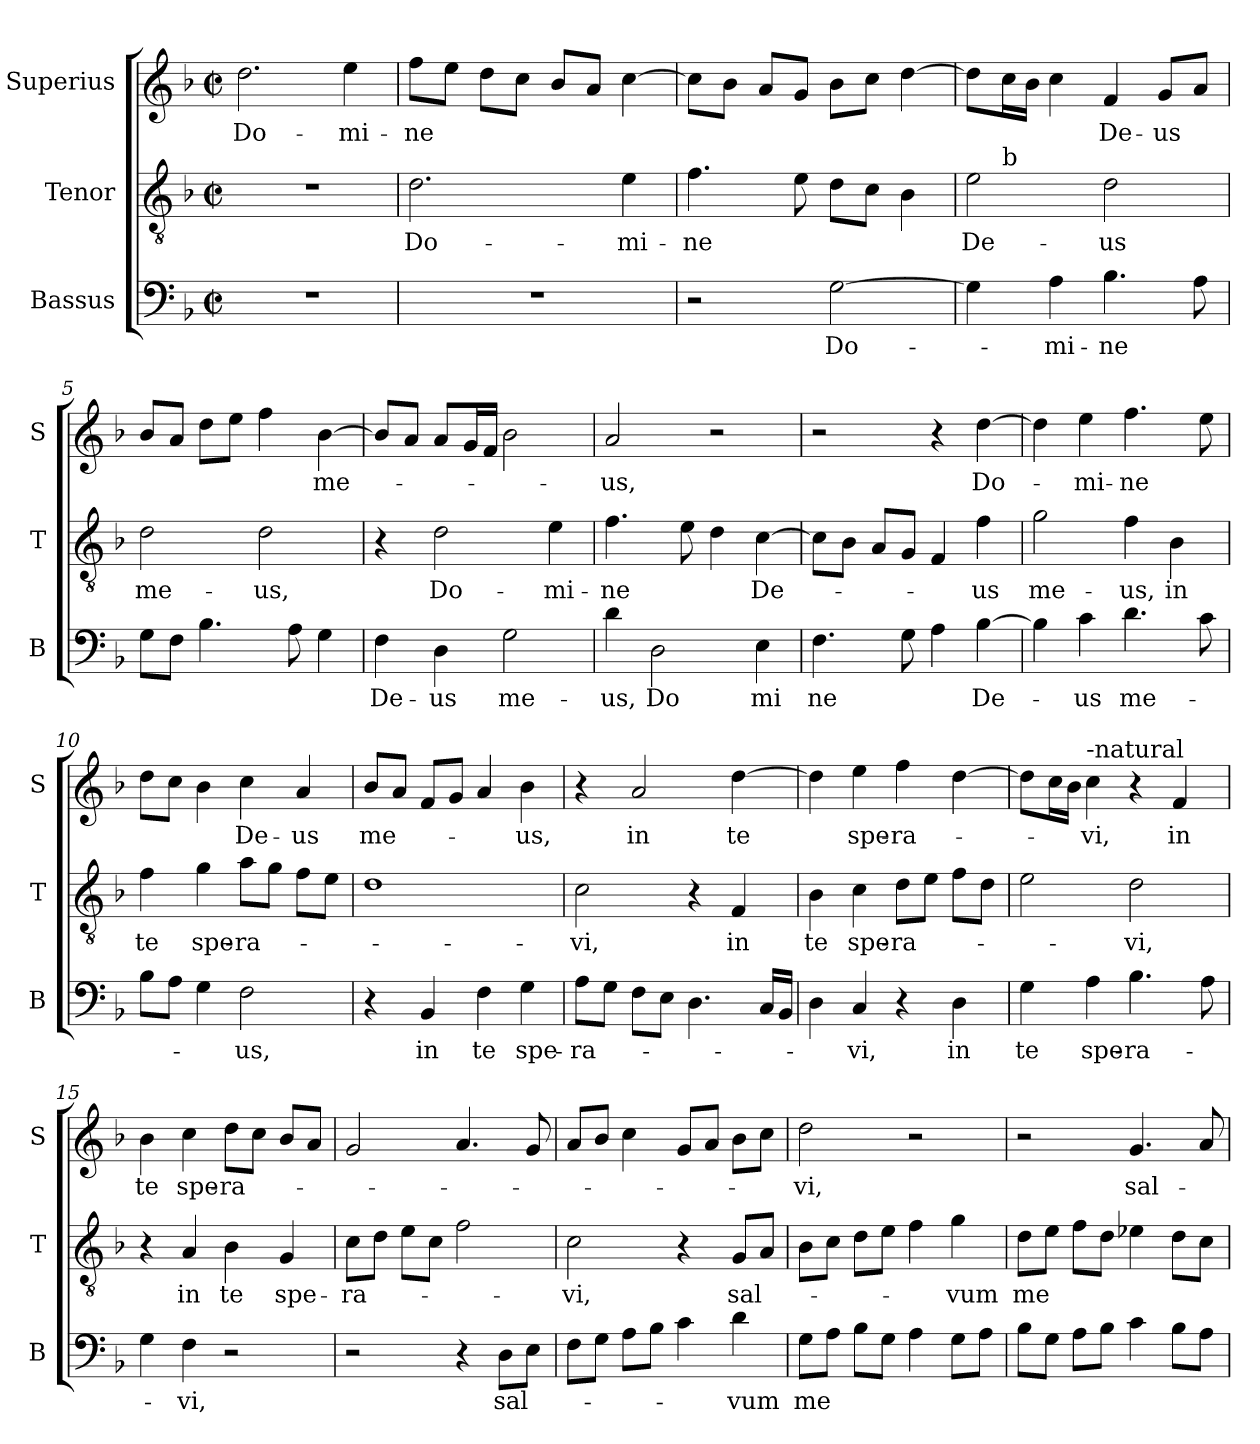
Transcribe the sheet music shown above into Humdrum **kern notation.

**kern	**text	**kern	**text	**kern	**text
*part3	*part3	*part2	*part2	*part1	*part1
*staff3	*staff3	*staff2	*staff2	*staff1	*staff1
*I"Bassus	*	*I"Tenor	*	*I"Superius	*
*I'B	*	*I'T	*	*I'S	*
*clefF4	*	*clefGv2	*	*clefG2	*
*k[b-]	*	*k[b-]	*	*k[b-]	*
*F:	*	*F:	*	*F:	*
*M2/2	*	*M2/2	*	*M2/2	*
*met(c|)	*	*met(c|)	*	*met(c|)	*
=1	=1	=1	=1	=1	=1
!	!	!	!	!	!LO:LY:b
1r	.	1r	.	2.dd\	Do-
!	!	!	!	!	!LO:LY:b
.	.	.	.	4ee\	-mi-
=2	=2	=2	=2	=2	=2
!	!	!	!LO:LY:b	!	!LO:LY:b
1r	.	2.d\	Do-	8ff\L	-ne
.	.	.	.	8ee\J	.
.	.	.	.	8dd\L	.
.	.	.	.	8cc\J	.
.	.	.	.	8b-/L	.
.	.	.	.	8a/J	.
!	!	!	!LO:LY:b	!	!
.	.	4e\	-mi-	[4cc\	.
=3	=3	=3	=3	=3	=3
!	!	!	!LO:LY:b	!	!
2r	.	4.f\	-ne	8cc\L]	.
.	.	.	.	8b-\J	.
.	.	.	.	8a/L	.
.	.	8e\	.	8g/J	.
!	!LO:LY:b	!	!	!	!
[2G\	Do-	8d\L	.	8b-\L	.
.	.	8c\J	.	8cc\J	.
.	.	4B-\	.	[4dd\	.
=4	=4	=4	=4	=4	=4
!	!	!	!LO:LY:b	!	!
*	*	*^	*	*	*
4G\]	.	2e\	8ryy	De-	8dd\L]	.
!	!	!	!LO:TX:a:t=b	!	!	!
.	.	.	2..ryy	.	16cc\L	.
.	.	.	.	.	16b-\JJ	.
!	!LO:LY:b	!	!	!	!	!
4A\	-mi-	.	.	.	4cc\	.
!	!LO:LY:b	!	!	!LO:LY:b	!	!LO:LY:b
4.B-\	-ne	2d\	.	-us	4f/	De-
!	!	!	!	!	!	!LO:LY:b
.	.	.	.	.	8g/L	-us
8A\	.	.	.	.	8a/J	.
=5	=5	=5	=5	=5	=5	=5
!	!	!	!	!LO:LY:b	!	!
*	*	*v	*v	*	*	*
8G\L	.	2d\	me-	8b-/L	.
8F\J	.	.	.	8a/J	.
4.B-\	.	.	.	8dd\L	.
.	.	.	.	8ee\J	.
!	!	!	!LO:LY:b	!	!
.	.	2d\	-us,	4ff\	.
8A\	.	.	.	.	.
!	!	!	!	!	!LO:LY:b
4G\	.	.	.	[4b-\	me-
!!LO:LB:g=z
=6	=6	=6	=6	=6	=6
!	!LO:LY:b	!	!	!	!
4F\	De-	4r	.	8b-/L]	.
.	.	.	.	8a/J	.
!	!LO:LY:b	!	!LO:LY:b	!	!
4D\	-us	2d\	Do-	8a/L	.
.	.	.	.	16g/L	.
.	.	.	.	16f/JJ	.
!	!LO:LY:b	!	!	!	!
2G\	me-	.	.	2b-\	.
!	!	!	!LO:LY:b	!	!
.	.	4e\	-mi-	.	.
=7	=7	=7	=7	=7	=7
!	!LO:LY:b	!	!LO:LY:b	!	!LO:LY:b
4d\	-us,	4.f\	-ne	2a/	-us,
!	!LO:LY:b	!	!	!	!
2D\	Do	.	.	.	.
.	.	8e\	.	.	.
.	.	4d\	.	2r	.
!	!LO:LY:b	!	!LO:LY:b	!	!
4E\	mi	[4c\	De-	.	.
=8	=8	=8	=8	=8	=8
!	!LO:LY:b	!	!	!	!
4.F\	ne	8c\L]	.	2r	.
.	.	8B-\J	.	.	.
.	.	8A/L	.	.	.
8G\	.	8G/J	.	.	.
4A\	.	4F/	.	4r	.
!	!LO:LY:b	!	!LO:LY:b	!	!LO:LY:b
[4B-\	De-	4f\	-us	[4dd\	Do-
=9	=9	=9	=9	=9	=9
!	!	!	!LO:LY:b	!	!
4B-\]	.	2g\	me-	4dd\]	.
!	!LO:LY:b	!	!	!	!LO:LY:b
4c\	-us	.	.	4ee\	-mi-
!	!LO:LY:b	!	!LO:LY:b	!	!LO:LY:b
4.d\	me-	4f\	-us,	4.ff\	-ne
!	!	!	!LO:LY:b	!	!
.	.	4B-\	in	.	.
8c\	.	.	.	8ee\	.
=10	=10	=10	=10	=10	=10
!	!	!	!LO:LY:b	!	!
8B-\L	.	4f\	te	8dd\L	.
8A\J	.	.	.	8cc\J	.
!	!	!	!LO:LY:b	!	!
4G\	.	4g\	spe-	4b-\	.
!	!LO:LY:b	!	!LO:LY:b	!	!LO:LY:b
2F\	-us,	8a\L	-ra-	4cc\	De-
.	.	8g\J	.	.	.
!	!	!	!	!	!LO:LY:b
.	.	8f\L	.	4a/	-us
.	.	8e\J	.	.	.
!!LO:LB:g=z
=11	=11	=11	=11	=11	=11
!	!	!	!	!	!LO:LY:b
4r	.	1d	.	8b-/L	me-
.	.	.	.	8a/J	.
!	!LO:LY:b	!	!	!	!
4BB-/	in	.	.	8f/L	.
.	.	.	.	8g/J	.
!	!LO:LY:b	!	!	!	!
4F\	te	.	.	4a/	.
!	!LO:LY:b	!	!	!	!LO:LY:b
4G\	spe-	.	.	4b-\	-us,
=12	=12	=12	=12	=12	=12
!	!LO:LY:b	!	!LO:LY:b	!	!
8A\L	-ra-	2c\	-vi,	4r	.
8G\J	.	.	.	.	.
!	!	!	!	!	!LO:LY:b
8F\L	.	.	.	2a/	in
8E\J	.	.	.	.	.
4.D\	.	4r	.	.	.
!	!	!	!LO:LY:b	!	!LO:LY:b
.	.	4F/	in	[4dd\	te
16C/LL	.	.	.	.	.
16BB-/JJ	.	.	.	.	.
=13	=13	=13	=13	=13	=13
!	!	!	!LO:LY:b	!	!
4D\	.	4B-\	te	4dd\]	.
!	!LO:LY:b	!	!LO:LY:b	!	!LO:LY:b
4C/	-vi,	4c\	spe-	4ee\	spe-
!	!	!	!LO:LY:b	!	!LO:LY:b
4r	.	8d\L	-ra-	4ff\	-ra-
.	.	8e\J	.	.	.
!	!LO:LY:b	!	!	!	!
4D\	in	8f\L	.	[4dd\	.
.	.	8d\J	.	.	.
=14	=14	=14	=14	=14	=14
!	!LO:LY:b	!	!	!	!
4G\	te	2e\	.	8dd\L]	.
.	.	.	.	16cc\L	.
.	.	.	.	16b-\JJ	.
!	!	!	!	!LO:TX:a:t=-natural	!
!	!LO:LY:b	!	!	!	!LO:LY:b
4A\	spe-	.	.	4cc\	-vi,
!	!LO:LY:b	!	!LO:LY:b	!	!
4.B-\	-ra-	2d\	-vi,	4r	.
!	!	!	!	!	!LO:LY:b
.	.	.	.	4f/	in
8A\	.	.	.	.	.
=15	=15	=15	=15	=15	=15
!	!	!	!	!	!LO:LY:b
4G\	.	4r	.	4b-\	te
!	!LO:LY:b	!	!LO:LY:b	!	!LO:LY:b
4F\	-vi,	4A/	in	4cc\	spe-
!	!	!	!LO:LY:b	!	!LO:LY:b
2r	.	4B-\	te	8dd\L	-ra-
.	.	.	.	8cc\J	.
!	!	!	!LO:LY:b	!	!
.	.	4G/	spe-	8b-/L	.
.	.	.	.	8a/J	.
=16	=16	=16	=16	=16	=16
!	!	!	!LO:LY:b	!	!
2r	.	8c\L	-ra-	2g/	.
.	.	8d\J	.	.	.
.	.	8e\L	.	.	.
.	.	8c\J	.	.	.
4r	.	2f\	.	4.a/	.
!	!LO:LY:b	!	!	!	!
8D\L	sal-	.	.	.	.
8E\J	.	.	.	8g/	.
!!LO:PB:g=z
=17	=17	=17	=17	=17	=17
!	!	!	!LO:LY:b	!	!
8F\L	.	2c\	-vi,	8a/L	.
8G\J	.	.	.	8b-/J	.
8A\L	.	.	.	4cc\	.
8B-\J	.	.	.	.	.
4c\	.	4r	.	8g/L	.
.	.	.	.	8a/J	.
!	!LO:LY:b	!	!LO:LY:b	!	!
4d\	-vum	8G/L	sal-	8b-\L	.
.	.	8A/J	.	8cc\J	.
=18	=18	=18	=18	=18	=18
!	!LO:LY:b	!	!	!	!LO:LY:b
8G\L	me	8B-\L	.	2dd\	-vi,
8A\J	.	8c\J	.	.	.
8B-\L	.	8d\L	.	.	.
8G\J	.	8e\J	.	.	.
4A\	.	4f\	.	2r	.
!	!	!	!LO:LY:b	!	!
8G\L	.	4g\	-vum	.	.
8A\J	.	.	.	.	.
=19	=19	=19	=19	=19	=19
!	!	!	!LO:LY:b	!	!
8B-\L	.	8d\L	me	2r	.
8G\J	.	8e\J	.	.	.
8A\L	.	8f\L	.	.	.
8B-\J	.	8d\J	.	.	.
!	!	!	!	!	!LO:LY:b
4c\	.	4e-X\	.	4.g/	sal-
8B-\L	.	8d\L	.	.	.
8A\J	.	8c\J	.	8a/	.
=	=	=	=	=	=
*-	*-	*-	*-	*-	*-
